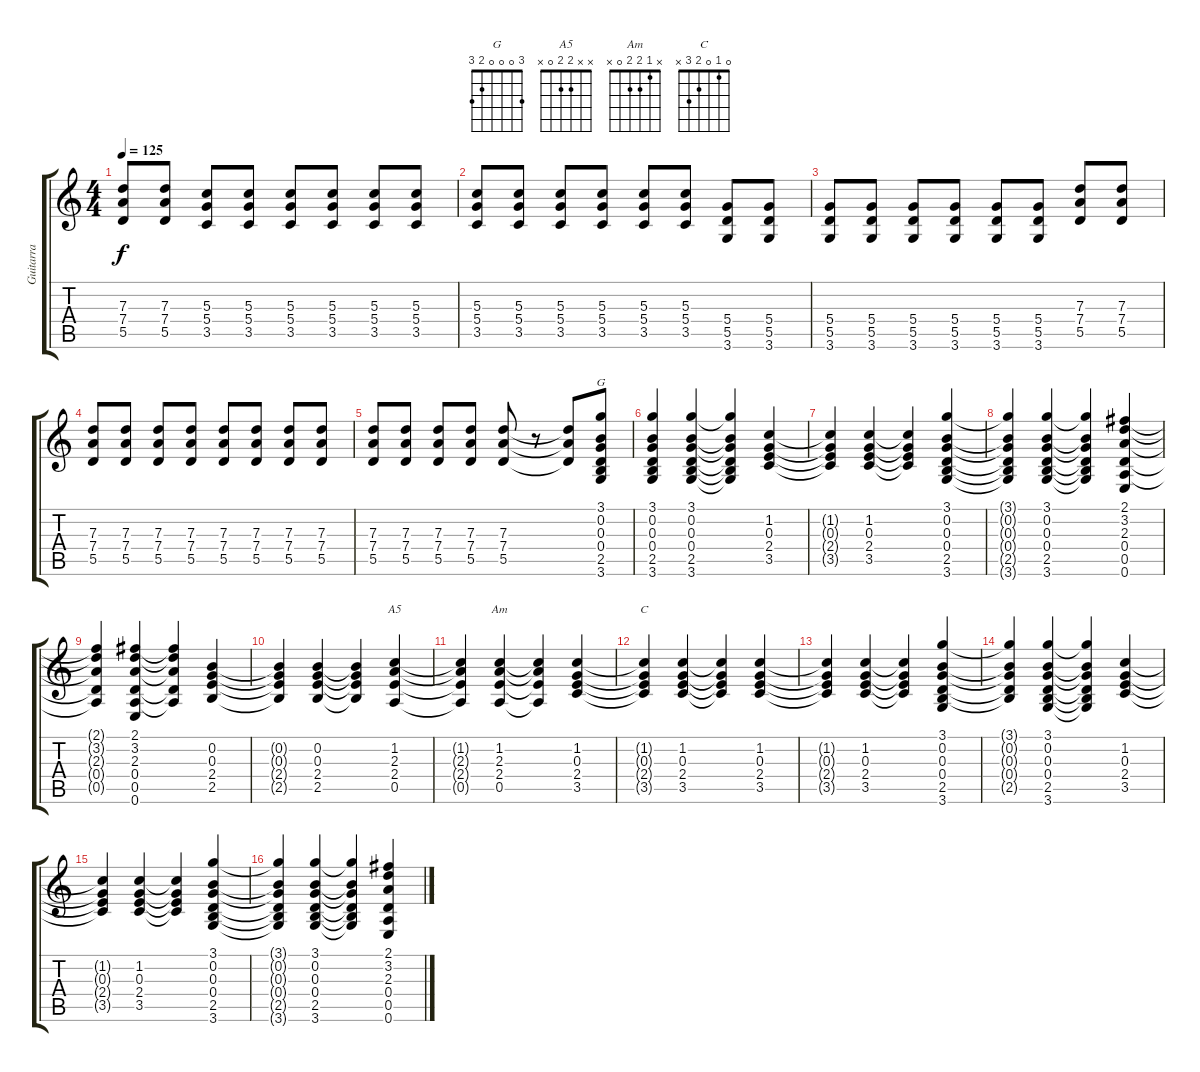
\track ("Guitarra" "Guitarra") {instrument overdrivenguitar}
\staff {score tabs}
\tuning (E4 B3 G3 D3 A2 E2) {hide}
\chord ("G" 3 0 0 0 2 3)
\chord ("A5" x x 2 2 0 x)
\chord ("Am" x 1 2 2 0 x)
\chord ("C" 0 1 0 2 3 x)
\ts (4 4)
\tempo 125
\clef g2
\ks c
(7.3 7.4 5.5).8{dy f} (7.3 7.4 5.5).8 (5.3 5.4 3.5).8 (5.3 5.4 3.5).8 (5.3 5.4 3.5).8 (5.3 5.4 3.5).8 (5.3 5.4 3.5).8 (5.3 5.4 3.5).8 |
(5.3 5.4 3.5).8 (5.3 5.4 3.5).8 (5.3 5.4 3.5).8 (5.3 5.4 3.5).8 (5.3 5.4 3.5).8 (5.3 5.4 3.5).8 (5.4 5.5 3.6).8 (5.4 5.5 3.6).8 |
(5.4 5.5 3.6).8 (5.4 5.5 3.6).8 (5.4 5.5 3.6).8 (5.4 5.5 3.6).8 (5.4 5.5 3.6).8 (5.4 5.5 3.6).8 (7.3 7.4 5.5).8 (7.3 7.4 5.5).8 |
(7.3 7.4 5.5).8 (7.3 7.4 5.5).8 (7.3 7.4 5.5).8 (7.3 7.4 5.5).8 (7.3 7.4 5.5).8 (7.3 7.4 5.5).8 (7.3 7.4 5.5).8 (7.3 7.4 5.5).8 |
(7.3 7.4 5.5).8 (7.3 7.4 5.5).8 (7.3 7.4 5.5).8 (7.3 7.4 5.5).8 (7.3 7.4 5.5).8 r.8 (7.3{t} 7.4{t} 5.5{t}).8 (3.1 0.2 0.3 0.4 2.5 3.6).8{ch "G"} |
(3.1 0.2 0.3 0.4 2.5 3.6).4 (3.1 0.2 0.3 0.4 2.5 3.6).4 (3.1{t} 0.2{t} 0.3{t} 0.4{t} 2.5{t} 3.6{t}).4 (1.2 0.3 2.4 3.5).4 |
(1.2{t} 0.3{t} 2.4{t} 3.5{t}).4 (1.2 0.3 2.4 3.5).4 (1.2{t} 0.3{t} 2.4{t} 3.5{t}).4 (3.1 0.2 0.3 0.4 2.5 3.6).4 |
(3.1{t} 0.2{t} 0.3{t} 0.4{t} 2.5{t} 3.6{t}).4 (3.1 0.2 0.3 0.4 2.5 3.6).4 (3.1{t} 0.2{t} 0.3{t} 0.4{t} 2.5{t} 3.6{t}).4 (2.1 3.2 2.3 0.4 0.5 0.6).4 |
(2.1{t} 3.2{t} 2.3{t} 0.4{t} 0.5{t}).4 (2.1 3.2 2.3 0.4 0.5 0.6).4 (2.1{t} 3.2{t} 2.3{t} 0.4{t} 0.5{t}).4 (0.2 0.3 2.4 2.5).4 |
(0.2{t} 0.3{t} 2.4{t} 2.5{t}).4 (0.2 0.3 2.4 2.5).4 (0.2{t} 0.3{t} 2.4{t} 2.5{t}).4 (1.2 2.3 2.4 0.5).4{ch "A5"} |
(1.2{t} 2.3{t} 2.4{t} 0.5{t}).4 (1.2 2.3 2.4 0.5).4{ch "Am"} (1.2{t} 2.3{t} 2.4{t} 0.5{t}).4 (1.2 0.3 2.4 3.5).4 |
(1.2{t} 0.3{t} 2.4{t} 3.5{t}).4{ch "C"} (1.2 0.3 2.4 3.5).4 (1.2{t} 0.3{t} 2.4{t} 3.5{t}).4 (1.2 0.3 2.4 3.5).4 |
(1.2{t} 0.3{t} 2.4{t} 3.5{t}).4 (1.2 0.3 2.4 3.5).4 (1.2{t} 0.3{t} 2.4{t} 3.5{t}).4 (3.1 0.2 0.3 0.4 2.5 3.6).4 |
(3.1{t} 0.2{t} 0.3{t} 0.4{t} 2.5{t}).4 (3.1 0.2 0.3 0.4 2.5 3.6).4 (3.1{t} 0.2{t} 0.3{t} 0.4{t} 2.5{t} 3.6{t}).4 (1.2 0.3 2.4 3.5).4 |
(1.2{t} 0.3{t} 2.4{t} 3.5{t}).4 (1.2 0.3 2.4 3.5).4 (1.2{t} 0.3{t} 2.4{t} 3.5{t}).4 (3.1 0.2 0.3 0.4 2.5 3.6).4 |
(3.1{t} 0.2{t} 0.3{t} 0.4{t} 2.5{t} 3.6{t}).4 (3.1 0.2 0.3 0.4 2.5 3.6).4 (3.1{t} 0.2{t} 0.3{t} 0.4{t} 2.5{t} 3.6{t}).4 (2.1 3.2 2.3 0.4 0.5 0.6).4
